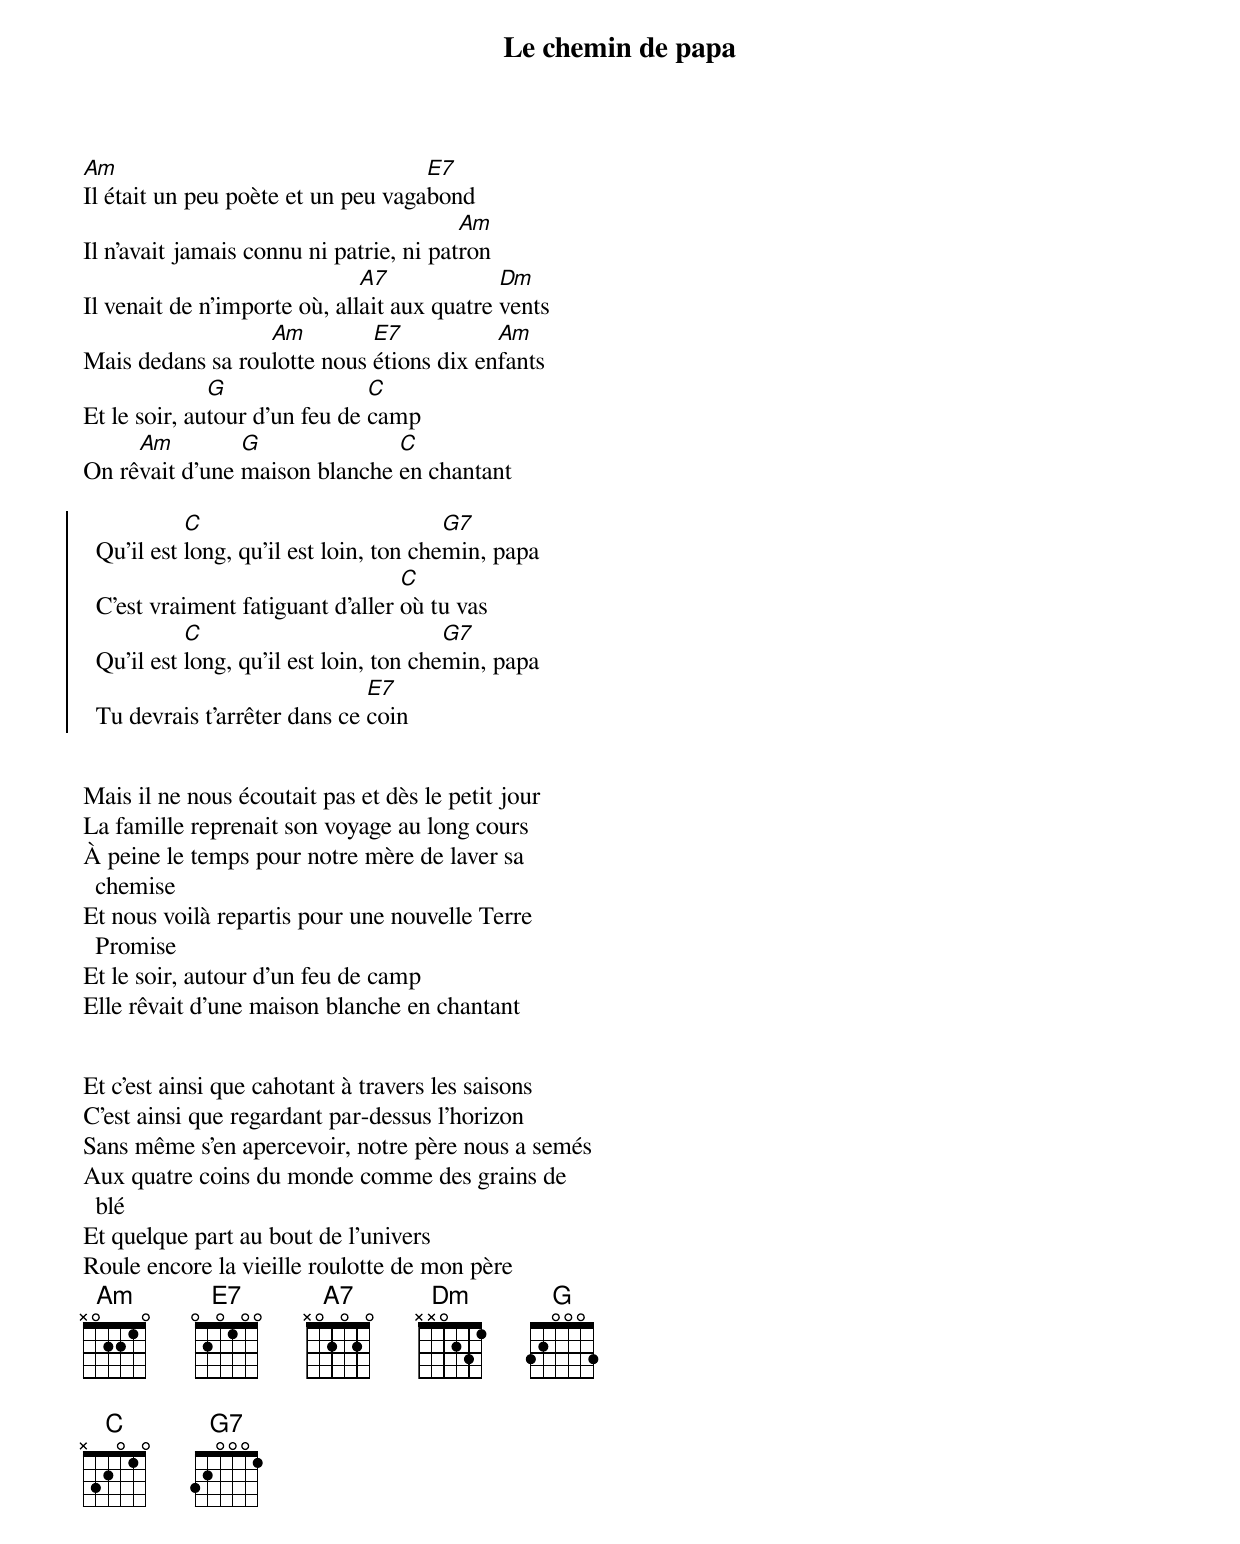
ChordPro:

{title: Le chemin de papa}
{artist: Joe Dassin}
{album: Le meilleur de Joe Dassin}
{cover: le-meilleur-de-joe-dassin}
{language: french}
{columns: 2}
{define: Am frets X 0 2 2 1 0}
{define: E7 frets 0 2 0 1 0 0}
{define: A7 frets X 0 2 0 2 0}
{define: Dm frets X X 0 2 3 1}
{define: G frets 3 2 0 0 0 3}
{define: C frets X 3 2 0 1 0}
{define: G7 frets 3 2 0 0 0 1}


[Am]Il était un peu poète et un peu vaga[E7]bond
Il n'avait jamais connu ni patrie, ni pat[Am]ron
Il venait de n'importe où, all[A7]ait aux quatre [Dm]vents
Mais dedans sa rou[Am]lotte nous [E7]étions dix en[Am]fants
Et le soir, au[G]tour d'un feu de [C]camp
On rê[Am]vait d'une [G]maison blanche [C]en chantant

{start_of_chorus}
  Qu'il est [C]long, qu'il est loin, ton che[G7]min, papa
  C'est vraiment fatiguant d'aller [C]où tu vas
  Qu'il est [C]long, qu'il est loin, ton che[G7]min, papa
  Tu devrais t'arrêter dans ce [E7]coin
{end_of_chorus}


Mais il ne nous écoutait pas et dès le petit jour
La famille reprenait son voyage au long cours
À peine le temps pour notre mère de laver sa chemise
Et nous voilà repartis pour une nouvelle Terre Promise
Et le soir, autour d'un feu de camp
Elle rêvait d'une maison blanche en chantant


Et c'est ainsi que cahotant à travers les saisons
C'est ainsi que regardant par-dessus l'horizon
Sans même s'en apercevoir, notre père nous a semés
Aux quatre coins du monde comme des grains de blé
Et quelque part au bout de l'univers
Roule encore la vieille roulotte de mon père
